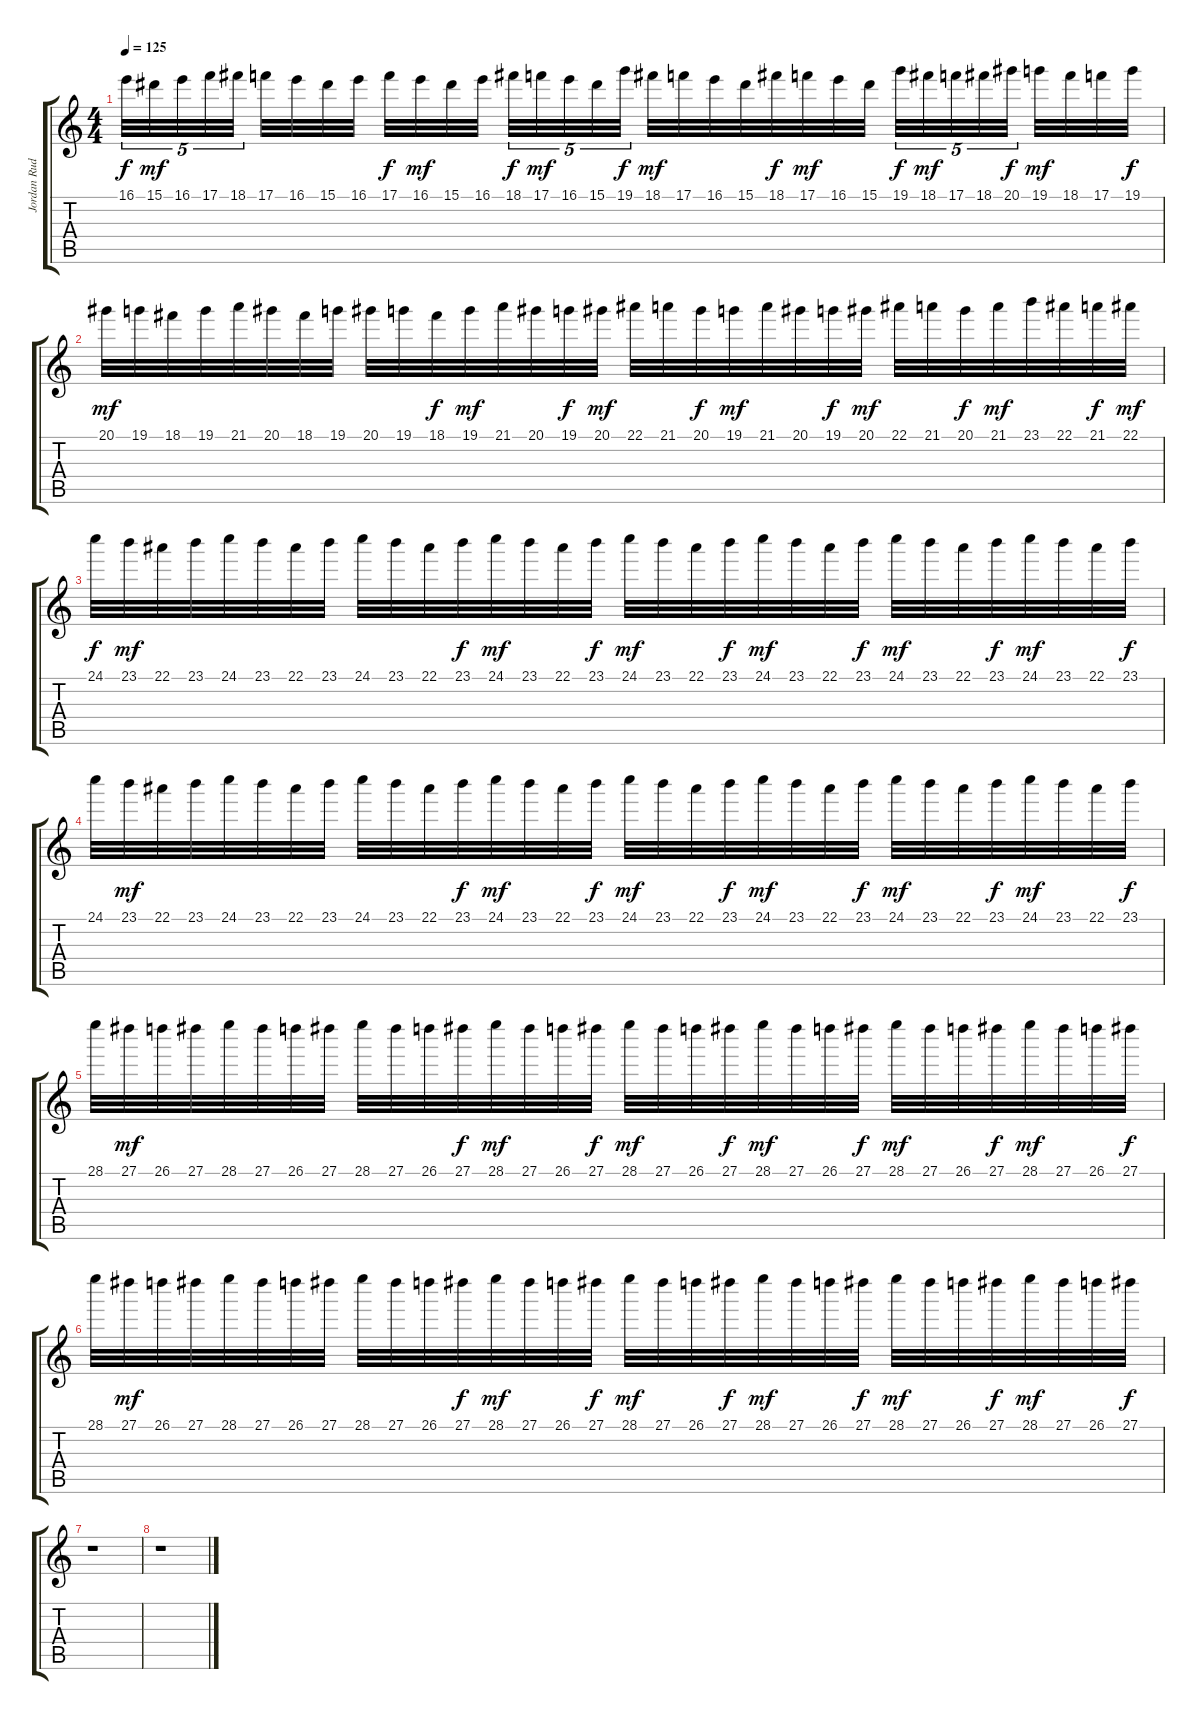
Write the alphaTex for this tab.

\track ("Jordan Rudess" "Jordan Rud") {instrument lead1square}
\staff {score tabs}
\tuning (C5 G4 Eb4 Bb3 F3 C3) {hide}
\ts (4 4)
\tempo 125
\clef g2
\ks c
16.1.32{tu (5 4) dy f} 15.1.32{tu (5 4) dy mf} 16.1.32{tu (5 4)} 17.1.32{tu (5 4)} 18.1.32{tu (5 4)} 17.1.32 16.1.32 15.1.32 16.1.32 17.1.32{dy f} 16.1.32{dy mf} 15.1.32 16.1.32 18.1.32{tu (5 4) dy f} 17.1.32{tu (5 4) dy mf} 16.1.32{tu (5 4)} 15.1.32{tu (5 4)} 19.1.32{tu (5 4) dy f} 18.1.32{dy mf} 17.1.32 16.1.32 15.1.32 18.1.32{dy f} 17.1.32{dy mf} 16.1.32 15.1.32 19.1.32{tu (5 4) dy f} 18.1.32{tu (5 4) dy mf} 17.1.32{tu (5 4)} 18.1.32{tu (5 4)} 20.1.32{tu (5 4) dy f} 19.1.32{dy mf} 18.1.32 17.1.32 19.1.32{dy f} |
20.1.32{dy mf} 19.1.32 18.1.32 19.1.32 21.1.32 20.1.32 18.1.32 19.1.32 20.1.32 19.1.32 18.1.32{dy f} 19.1.32{dy mf} 21.1.32 20.1.32 19.1.32{dy f} 20.1.32{dy mf} 22.1.32 21.1.32 20.1.32{dy f} 19.1.32{dy mf} 21.1.32 20.1.32 19.1.32{dy f} 20.1.32{dy mf} 22.1.32 21.1.32 20.1.32{dy f} 21.1.32{dy mf} 23.1.32 22.1.32 21.1.32{dy f} 22.1.32{dy mf} |
24.1.32{dy f} 23.1.32{dy mf} 22.1.32 23.1.32 24.1.32 23.1.32 22.1.32 23.1.32 24.1.32 23.1.32 22.1.32 23.1.32{dy f} 24.1.32{dy mf} 23.1.32 22.1.32 23.1.32{dy f} 24.1.32{dy mf} 23.1.32 22.1.32 23.1.32{dy f} 24.1.32{dy mf} 23.1.32 22.1.32 23.1.32{dy f} 24.1.32{dy mf} 23.1.32 22.1.32 23.1.32{dy f} 24.1.32{dy mf} 23.1.32 22.1.32 23.1.32{dy f} |
24.1.32 23.1.32{dy mf} 22.1.32 23.1.32 24.1.32 23.1.32 22.1.32 23.1.32 24.1.32 23.1.32 22.1.32 23.1.32{dy f} 24.1.32{dy mf} 23.1.32 22.1.32 23.1.32{dy f} 24.1.32{dy mf} 23.1.32 22.1.32 23.1.32{dy f} 24.1.32{dy mf} 23.1.32 22.1.32 23.1.32{dy f} 24.1.32{dy mf} 23.1.32 22.1.32 23.1.32{dy f} 24.1.32{dy mf} 23.1.32 22.1.32 23.1.32{dy f} |
28.1.32 27.1.32{dy mf} 26.1.32 27.1.32 28.1.32 27.1.32 26.1.32 27.1.32 28.1.32 27.1.32 26.1.32 27.1.32{dy f} 28.1.32{dy mf} 27.1.32 26.1.32 27.1.32{dy f} 28.1.32{dy mf} 27.1.32 26.1.32 27.1.32{dy f} 28.1.32{dy mf} 27.1.32 26.1.32 27.1.32{dy f} 28.1.32{dy mf} 27.1.32 26.1.32 27.1.32{dy f} 28.1.32{dy mf} 27.1.32 26.1.32 27.1.32{dy f} |
28.1.32 27.1.32{dy mf} 26.1.32 27.1.32 28.1.32 27.1.32 26.1.32 27.1.32 28.1.32 27.1.32 26.1.32 27.1.32{dy f} 28.1.32{dy mf} 27.1.32 26.1.32 27.1.32{dy f} 28.1.32{dy mf} 27.1.32 26.1.32 27.1.32{dy f} 28.1.32{dy mf} 27.1.32 26.1.32 27.1.32{dy f} 28.1.32{dy mf} 27.1.32 26.1.32 27.1.32{dy f} 28.1.32{dy mf} 27.1.32 26.1.32 27.1.32{dy f} |
r.1 |
r.1
